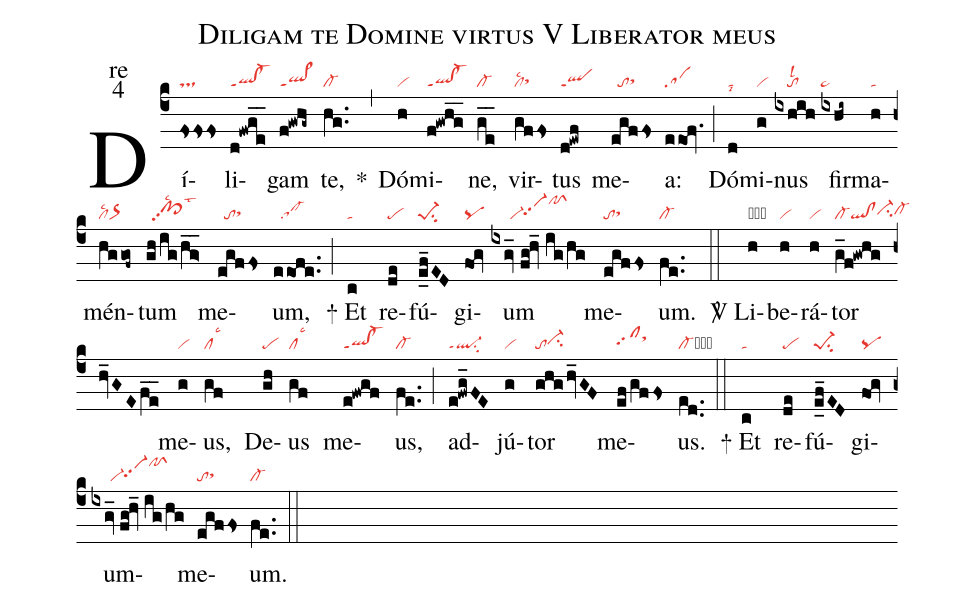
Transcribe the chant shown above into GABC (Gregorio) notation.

name:Diligam te Domine virtus V Liberator meus;
office-part:re;
mode:4;
nabc-lines:1;
%%
(c4) Dí(fsss|ts)li(d@fwge__|ql!cl-ppt1)gam(f!gwhg~|ql>ppt1) te,(hg..|cl-) <sp>*</sp>(,) Dó(h|vi)mi(f!gwhg__|ql!cl-ppt1)ne,(ge__|cl-) vir(gffs|cllsc2sthh)tus(d!ewf|qlppt1) me(egffs|//tosthh)a:(eeof.|sa) (;) Dó(d|talsi8)mi(g|vi)nus(ixhih|////tolsl2) fir(ixhi~|ta>)ma(h|ta)mén(hggof~|cllsc2or>)tum(gh/ig/hg>__|//pf>hipp2lsc2lst3) me(egffs|//tosthh)um,(eeo@fe..|//sa!cl-) (;)

<sp>+</sp> Et(c|ta) re(de|pe)fú(e_f_ED|pe-1su2)gi(fog|pq)um(ixgv_//fg!hv_//ig/hg|//////vi-vi-hhpp2pfShl) me(egffs|tosthh)um.(fe..|cl-) (::)

<sp>V/</sp> Li(h|obvi)be(h|vi)rá(h|vi)tor(g_f!gwhg/hv_GEfe__|cl-ql!clci-hhcl-hh) me(g|vi)us,(gf|cllsc3) De(gh|pe)us(gf|cllsc3) me(e!fwgf|ql!cl-ppt1)us,(fe..|cl-) (;) ad(e!fwg_FE|ql-ppt1su2)jú(g|vi)tor(ghg/hv_GF|toci-hh) me(ef/gffs|clhhpp2sthj)us.(ed..|cl-cb) (::)

<sp>+</sp> Et(c|ta) re(de|pe)fú(e_f_ED|pe-1su2)gi(fog|pq)um(ixgv_//fg!hv_//ig/hg|//////vi-vi-hhpp2pfShl)me(egffs|tosthh)um.(fe..|cl-) (::)
